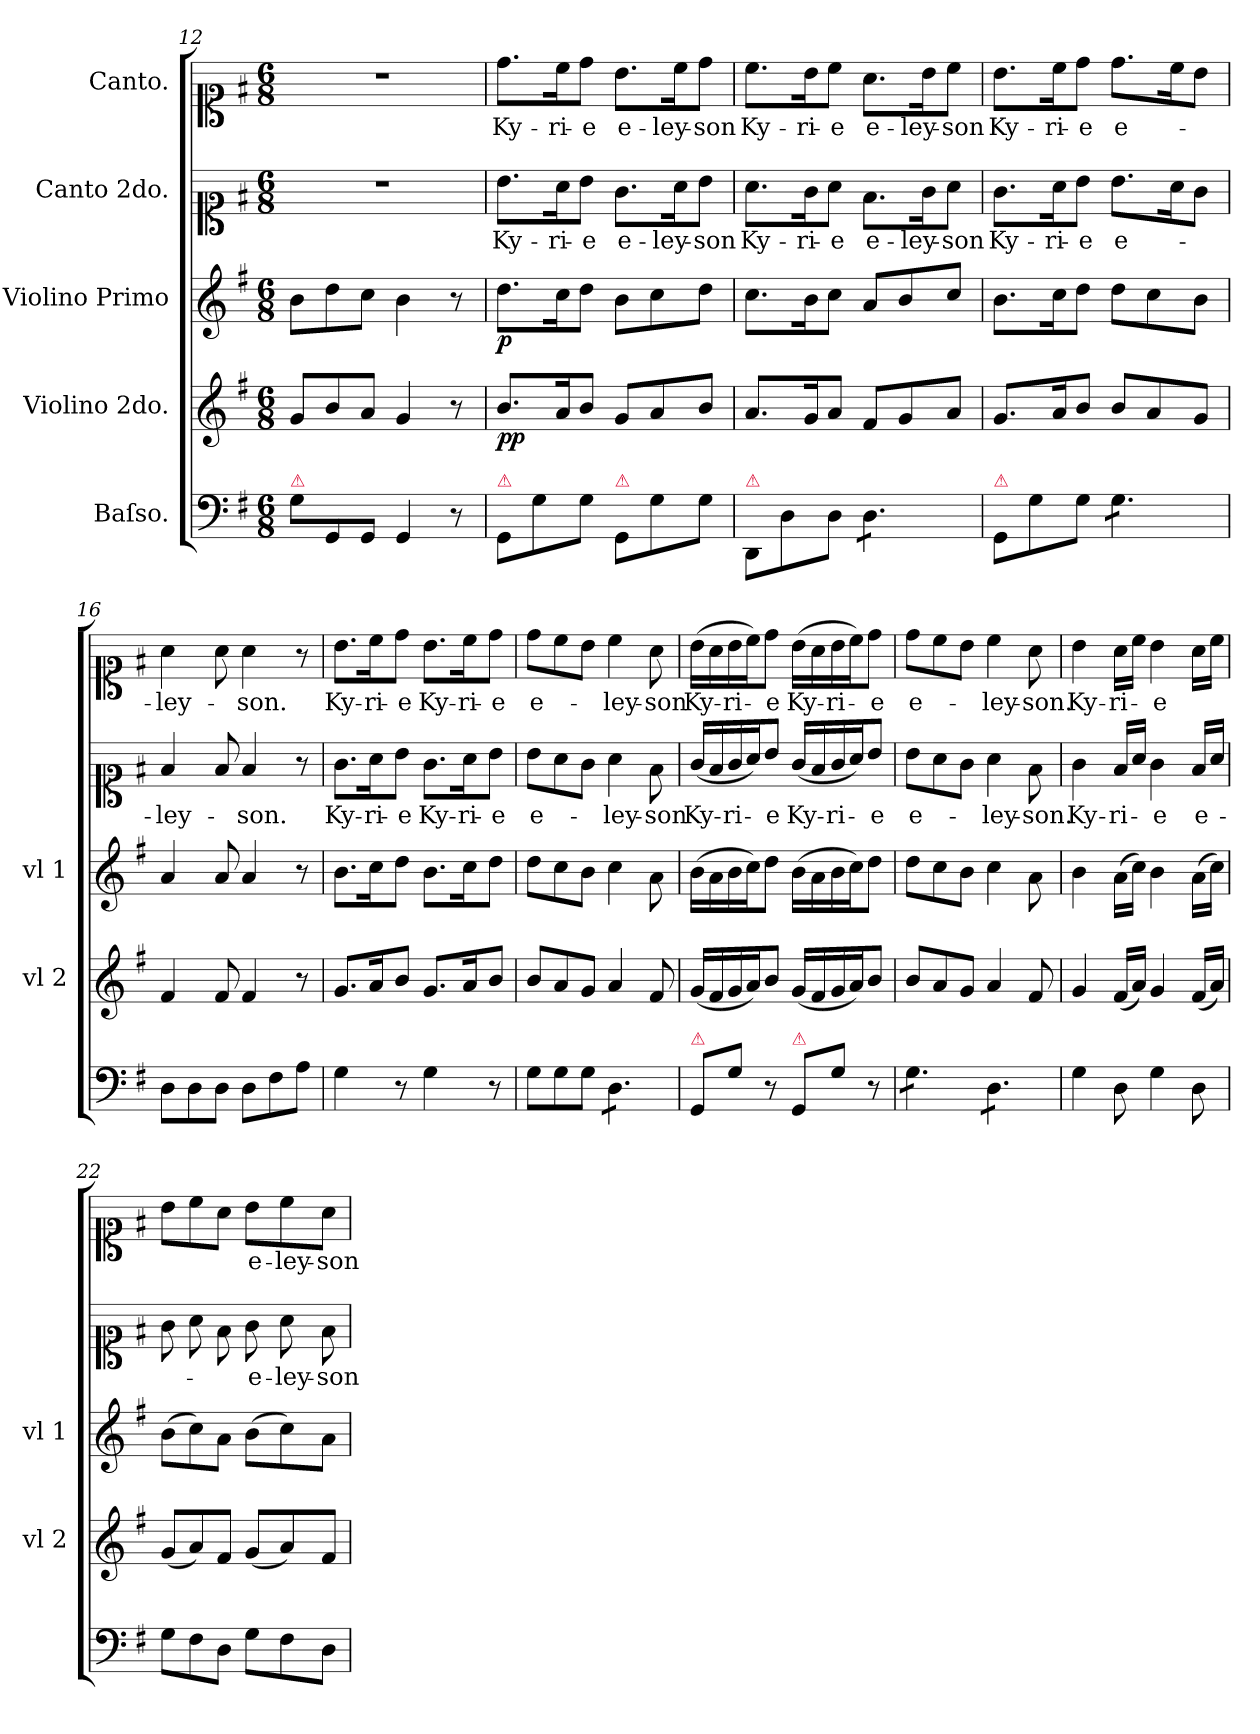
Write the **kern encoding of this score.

**kern	**kern	**dynam	**kern	**dynam	**kern	**text	**kern	**text
*part5	*part4	*part4	*part3	*part3	*part2	*part2	*part1	*part1
*staff5	*staff4	*staff4	*staff3	*staff3	*staff2	*staff2	*staff1	*staff1
*I"Baſso.	*I"Violino 2do.	*	*I"Violino Primo	*	*I"Canto 2do.	*	*I"Canto.	*
*	*I'vl 2	*	*I'vl 1	*	*	*	*	*
*clefF4	*clefG2	*	*clefG2	*	*clefC1	*	*clefC1	*
*k[f#]	*k[f#]	*	*k[f#]	*	*k[f#]	*	*k[f#]	*
*G:	*G:	*	*G:	*	*G:	*	*G:	*
*M6/8	*M6/8	*	*M6/8	*	*M6/8	*	*M6/8	*
=12	=12	=12	=12	=12	=12	=12	=12	=12
!LO:TX:a:color=crimson:t=⚠	!	!	!	!	!	!	!	!
8G\L	8g/L	.	8b\L	.	2.r	.	2.r	.
8GG/	8b/	.	8dd\	.	.	.	.	.
8GG/J	8a/J	.	8cc\J	.	.	.	.	.
4GG/	4g/	.	4b\	.	.	.	.	.
8r	8r	.	8r	.	.	.	.	.
=13	=13	=13	=13	=13	=13	=13	=13	=13
!LO:TX:a:color=crimson:t=⚠	!	!	!	!	!	!	!	!
!	!	!LO:DY:b	!	!LO:DY:b	!	!	!	!
8GG/L	8.b/L	pp	8.dd\L	p.	8.b\L	Ky-	8.dd\L	Ky-
8G\	.	.	.	.	.	.	.	.
.	16a/K	.	16cc\K	.	16a\K	-ri-	16cc\K	-ri-
8G\J	8b/J	.	8dd\J	.	8b\J	-e	8dd\J	-e
!LO:TX:a:color=crimson:t=⚠	!	!	!	!	!	!	!	!
8GG/L	8g/L	.	8b\L	.	8.g\L	e-	8.b\L	e-
8G\	8a/	.	8cc\	.	.	.	.	.
.	.	.	.	.	16a\K	-ley-	16cc\K	-ley-
8G\J	8b/J	.	8dd\J	.	8b\J	-son	8dd\J	-son
=14	=14	=14	=14	=14	=14	=14	=14	=14
!LO:TX:a:color=crimson:t=⚠	!	!	!	!	!	!	!	!
!	!	!	!	!	!	!LO:LY:i	!	!
8DD/L	8.a/L	.	8.cc\L	.	8.a\L	Ky-	8.cc\L	Ky-
8D\	.	.	.	.	.	.	.	.
!	!	!	!	!	!	!LO:LY:i	!	!
.	16g/K	.	16b\K	.	16g\K	-ri-	16b\K	-ri-
!	!	!	!	!	!	!LO:LY:i	!	!
8D\J	8a/J	.	8cc\J	.	8a\J	-e	8cc\J	-e
!	!	!	!	!	!	!LO:LY:i	!	!
*tremolo	*	*	*	*	*	*	*	*
8D\L	8f#/L	.	8a/L	.	8.f#\L	e-	8.a\L	e-
8D\	8g/	.	8b/	.	.	.	.	.
!	!	!	!	!	!	!LO:LY:i	!	!
.	.	.	.	.	16g\K	-ley-	16b\K	-ley-
!	!	!	!	!	!	!LO:LY:i	!	!
8D\J	8a/J	.	8cc/J	.	8a\J	-son	8cc\J	-son
*Xtremolo	*	*	*	*	*	*	*	*
=15	=15	=15	=15	=15	=15	=15	=15	=15
!LO:TX:a:color=crimson:t=⚠	!	!	!	!	!	!	!	!
8GG/L	8.g/L	.	8.b\L	.	8.g\L	Ky-	8.b\L	Ky-
8G\	.	.	.	.	.	.	.	.
.	16a/K	.	16cc\K	.	16a\K	-ri-	16cc\K	-ri-
8G\J	8b/J	.	8dd\J	.	8b\J	-e	8dd\J	-e
*tremolo	*	*	*	*	*	*	*	*
8G\L	8b/L	.	8dd\L	.	8.b\L	e-	8.dd\L	e-
8G\	8a/	.	8cc\	.	.	.	.	.
.	.	.	.	.	16a\K	.	16cc\K	.
8G\J	8g/J	.	8b\J	.	8g\J	.	8b\J	.
*Xtremolo	*	*	*	*	*	*	*	*
=16	=16	=16	=16	=16	=16	=16	=16	=16
8D\L	4f#/	.	4a/	.	4f#/	-ley-	4a\	-ley-
8D\	.	.	.	.	.	.	.	.
8D\J	8f#/	.	8a/	.	8f#/	.	8a\	.
8D\L	4f#/	.	4a/	.	4f#/	-son.	4a\	-son.
8F#\	.	.	.	.	.	.	.	.
8A\J	8r	.	8r	.	8r	.	8r	.
=17	=17	=17	=17	=17	=17	=17	=17	=17
4G\	8.g/L	.	8.b\L	.	8.g\L	Ky-	8.b\L	Ky-
.	16a/K	.	16cc\K	.	16a\K	-ri-	16cc\K	-ri-
8r	8b/J	.	8dd\J	.	8b\J	-e	8dd\J	-e
!	!	!	!	!	!	!LO:LY:i	!	!LO:LY:i
4G\	8.g/L	.	8.b\L	.	8.g\L	Ky-	8.b\L	Ky-
!	!	!	!	!	!	!LO:LY:i	!	!LO:LY:i
.	16a/K	.	16cc\K	.	16a\K	-ri-	16cc\K	-ri-
!	!	!	!	!	!	!LO:LY:i	!	!LO:LY:i
8r	8b/J	.	8dd\J	.	8b\J	-e	8dd\J	-e
=18	=18	=18	=18	=18	=18	=18	=18	=18
8G\L	8b/L	.	8dd\L	.	8b\L	e-	8dd\L	e-
8G\	8a/	.	8cc\	.	8a\	.	8cc\	.
8G\J	8g/J	.	8b\J	.	8g\J	.	8b\J	.
*tremolo	*	*	*	*	*	*	*	*
8D\L	4a/	.	4cc\	.	4a\	-ley-	4cc\	-ley-
8D\	.	.	.	.	.	.	.	.
8D\J	8f#/	.	8a\	.	8f#\	-son	8a\	-son
*Xtremolo	*	*	*	*	*	*	*	*
=19	=19	=19	=19	=19	=19	=19	=19	=19
!LO:TX:a:color=crimson:t=⚠	!	!	!	!	!	!	!	!
8GG/L	(<16g/LL	.	(>16b\LL	.	(<16g/LL	Ky-	(>16b\LL	Ky-
.	16f#/	.	16a\	.	16f#/	.	16a\	.
8G\J	16g/	.	16b\	.	16g/	-ri-	16b\	-ri-
.	16a/J)	.	16cc\J)	.	16a/J)	.	16cc\J)	.
8r	8b/J	.	8dd\J	.	8b/J	-e	8dd\J	-e
!LO:TX:a:color=crimson:t=⚠	!	!	!	!	!	!	!	!
!	!	!	!	!	!	!LO:LY:i	!	!LO:LY:i
8GG/L	(<16g/LL	.	(>16b\LL	.	(16g/LL	Ky-	(>16b\LL	Ky-
.	16f#/	.	16a\	.	16f#/	.	16a\	.
!	!	!	!	!	!	!LO:LY:i	!	!LO:LY:i
8G\J	16g/	.	16b\	.	16g/	-ri-	16b\	-ri-
.	16a/J)	.	16cc\J)	.	16a/J)	.	16cc\J)	.
!	!	!	!	!	!	!LO:LY:i	!	!LO:LY:i
8r	8b/J	.	8dd\J	.	8b/J	-e	8dd\J	-e
=20	=20	=20	=20	=20	=20	=20	=20	=20
*tremolo	*	*	*	*	*	*	*	*
8G\L	8b/L	.	8dd\L	.	8b\L	e-	8dd\L	e-
8G\	8a/	.	8cc\	.	8a\	.	8cc\	.
8G\J	8g/J	.	8b\J	.	8g\J	.	8b\J	.
8D\L	4a/	.	4cc\	.	4a\	-ley-	4cc\	-ley-
8D\	.	.	.	.	.	.	.	.
8D\J	8f#/	.	8a\	.	8f#\	-son.	8a\	-son.
*Xtremolo	*	*	*	*	*	*	*	*
=21	=21	=21	=21	=21	=21	=21	=21	=21
4G\	4g/	.	4b\	.	4g\	Ky-	4b\	Ky-
8D\	(<16f#/LL	.	(>16a\LL	.	16f#/LL	-ri-	16a\LL	-ri-
.	16a/JJ)	.	16cc\JJ)	.	16a/JJ	.	16cc\JJ	.
4G\	4g/	.	4b\	.	4g\	-e	4b\	-e
8D\	(<16f#/LL	.	(>16a\LL	.	16f#/LL	e-	16a\LL	.
.	16a/JJ)	.	16cc\JJ)	.	16a/JJ	.	16cc\JJ	.
=22	=22	=22	=22	=22	=22	=22	=22	=22
8G\L	(<8g/L	.	(>8b\L	.	8g\	.	8b\L	.
8F#\	8a/)	.	8cc\)	.	8a\	.	8cc\	.
8D\J	8f#/J	.	8a\J	.	8f#\	.	8a\J	.
8G\L	(<8g/L	.	(>8b\L	.	8g\	-e-	8b\L	e-
8F#\	8a/)	.	8cc\)	.	8a\	-ley-	8cc\	-ley-
8D\J	8f#/J	.	8a\J	.	8f#\	-son	8a\J	-son
=	=	=	=	=	=	=	=	=
*-	*-	*-	*-	*-	*-	*-	*-	*-
